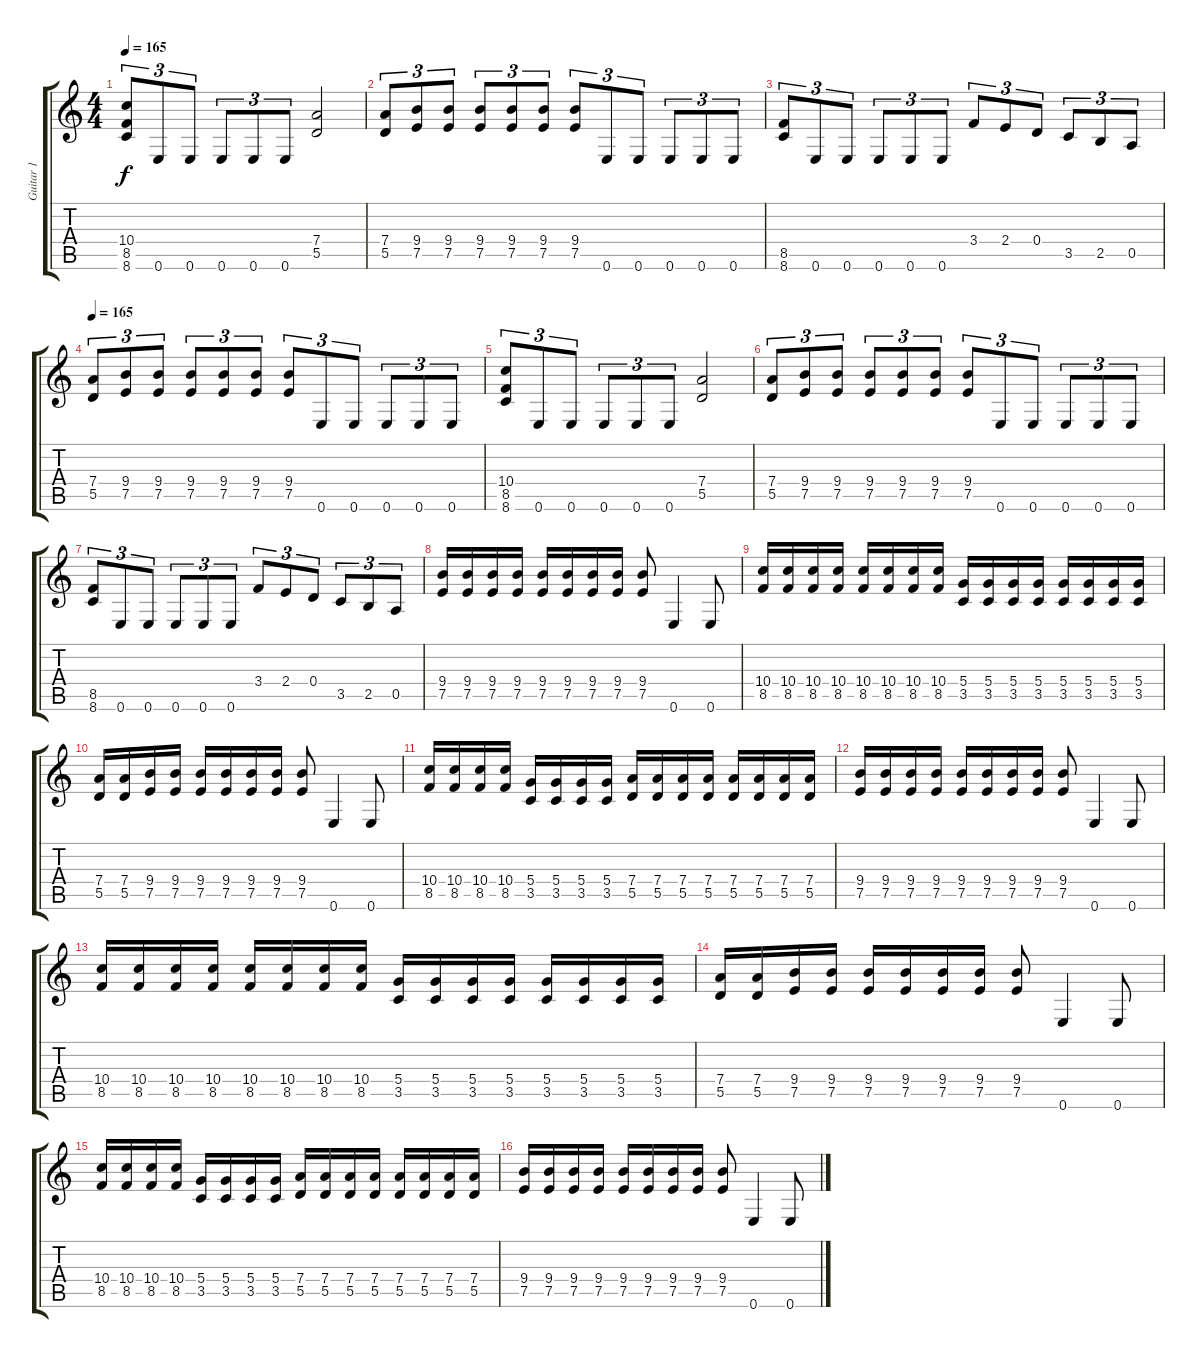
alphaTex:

\track ("Guitar 1" "Guitar 1") {instrument distortionguitar}
\staff {score tabs}
\tuning (E4 B3 G3 D3 A2 E2) {hide}
\ts (4 4)
\tempo 165
\clef g2
\ks c
(10.4 8.5 8.6).8{tu (3 2) dy f} 0.6.8{tu (3 2)} 0.6.8{tu (3 2)} 0.6.8{tu (3 2)} 0.6.8{tu (3 2)} 0.6.8{tu (3 2)} (7.4 5.5).2 |
(7.4 5.5).8{tu (3 2)} (9.4 7.5).8{tu (3 2)} (9.4 7.5).8{tu (3 2)} (9.4 7.5).8{tu (3 2)} (9.4 7.5).8{tu (3 2)} (9.4 7.5).8{tu (3 2)} (9.4 7.5).8{tu (3 2)} 0.6.8{tu (3 2)} 0.6.8{tu (3 2)} 0.6.8{tu (3 2)} 0.6.8{tu (3 2)} 0.6.8{tu (3 2)} |
(8.5 8.6).8{tu (3 2)} 0.6.8{tu (3 2)} 0.6.8{tu (3 2)} 0.6.8{tu (3 2)} 0.6.8{tu (3 2)} 0.6.8{tu (3 2)} 3.4.8{tu (3 2)} 2.4.8{tu (3 2)} 0.4.8{tu (3 2)} 3.5.8{tu (3 2)} 2.5.8{tu (3 2)} 0.5.8{tu (3 2)} |
\tempo 165
(7.4 5.5).8{tu (3 2)} (9.4 7.5).8{tu (3 2)} (9.4 7.5).8{tu (3 2)} (9.4 7.5).8{tu (3 2)} (9.4 7.5).8{tu (3 2)} (9.4 7.5).8{tu (3 2)} (9.4 7.5).8{tu (3 2)} 0.6.8{tu (3 2)} 0.6.8{tu (3 2)} 0.6.8{tu (3 2)} 0.6.8{tu (3 2)} 0.6.8{tu (3 2)} |
(10.4 8.5 8.6).8{tu (3 2)} 0.6.8{tu (3 2)} 0.6.8{tu (3 2)} 0.6.8{tu (3 2)} 0.6.8{tu (3 2)} 0.6.8{tu (3 2)} (7.4 5.5).2 |
(7.4 5.5).8{tu (3 2)} (9.4 7.5).8{tu (3 2)} (9.4 7.5).8{tu (3 2)} (9.4 7.5).8{tu (3 2)} (9.4 7.5).8{tu (3 2)} (9.4 7.5).8{tu (3 2)} (9.4 7.5).8{tu (3 2)} 0.6.8{tu (3 2)} 0.6.8{tu (3 2)} 0.6.8{tu (3 2)} 0.6.8{tu (3 2)} 0.6.8{tu (3 2)} |
(8.5 8.6).8{tu (3 2)} 0.6.8{tu (3 2)} 0.6.8{tu (3 2)} 0.6.8{tu (3 2)} 0.6.8{tu (3 2)} 0.6.8{tu (3 2)} 3.4.8{tu (3 2)} 2.4.8{tu (3 2)} 0.4.8{tu (3 2)} 3.5.8{tu (3 2)} 2.5.8{tu (3 2)} 0.5.8{tu (3 2)} |
(9.4 7.5).16 (9.4 7.5).16 (9.4 7.5).16 (9.4 7.5).16 (9.4 7.5).16 (9.4 7.5).16 (9.4 7.5).16 (9.4 7.5).16 (9.4 7.5).8 0.6.4 0.6.8 |
(10.4 8.5).16 (10.4 8.5).16 (10.4 8.5).16 (10.4 8.5).16 (10.4 8.5).16 (10.4 8.5).16 (10.4 8.5).16 (10.4 8.5).16 (5.4 3.5).16 (5.4 3.5).16 (5.4 3.5).16 (5.4 3.5).16 (5.4 3.5).16 (5.4 3.5).16 (5.4 3.5).16 (5.4 3.5).16 |
(7.4 5.5).16 (7.4 5.5).16 (9.4 7.5).16 (9.4 7.5).16 (9.4 7.5).16 (9.4 7.5).16 (9.4 7.5).16 (9.4 7.5).16 (9.4 7.5).8 0.6.4 0.6.8 |
(10.4 8.5).16 (10.4 8.5).16 (10.4 8.5).16 (10.4 8.5).16 (5.4 3.5).16 (5.4 3.5).16 (5.4 3.5).16 (5.4 3.5).16 (7.4 5.5).16 (7.4 5.5).16 (7.4 5.5).16 (7.4 5.5).16 (7.4 5.5).16 (7.4 5.5).16 (7.4 5.5).16 (7.4 5.5).16 |
(9.4 7.5).16 (9.4 7.5).16 (9.4 7.5).16 (9.4 7.5).16 (9.4 7.5).16 (9.4 7.5).16 (9.4 7.5).16 (9.4 7.5).16 (9.4 7.5).8 0.6.4 0.6.8 |
(10.4 8.5).16 (10.4 8.5).16 (10.4 8.5).16 (10.4 8.5).16 (10.4 8.5).16 (10.4 8.5).16 (10.4 8.5).16 (10.4 8.5).16 (5.4 3.5).16 (5.4 3.5).16 (5.4 3.5).16 (5.4 3.5).16 (5.4 3.5).16 (5.4 3.5).16 (5.4 3.5).16 (5.4 3.5).16 |
(7.4 5.5).16 (7.4 5.5).16 (9.4 7.5).16 (9.4 7.5).16 (9.4 7.5).16 (9.4 7.5).16 (9.4 7.5).16 (9.4 7.5).16 (9.4 7.5).8 0.6.4 0.6.8 |
(10.4 8.5).16 (10.4 8.5).16 (10.4 8.5).16 (10.4 8.5).16 (5.4 3.5).16 (5.4 3.5).16 (5.4 3.5).16 (5.4 3.5).16 (7.4 5.5).16 (7.4 5.5).16 (7.4 5.5).16 (7.4 5.5).16 (7.4 5.5).16 (7.4 5.5).16 (7.4 5.5).16 (7.4 5.5).16 |
(9.4 7.5).16 (9.4 7.5).16 (9.4 7.5).16 (9.4 7.5).16 (9.4 7.5).16 (9.4 7.5).16 (9.4 7.5).16 (9.4 7.5).16 (9.4 7.5).8 0.6.4 0.6.8
